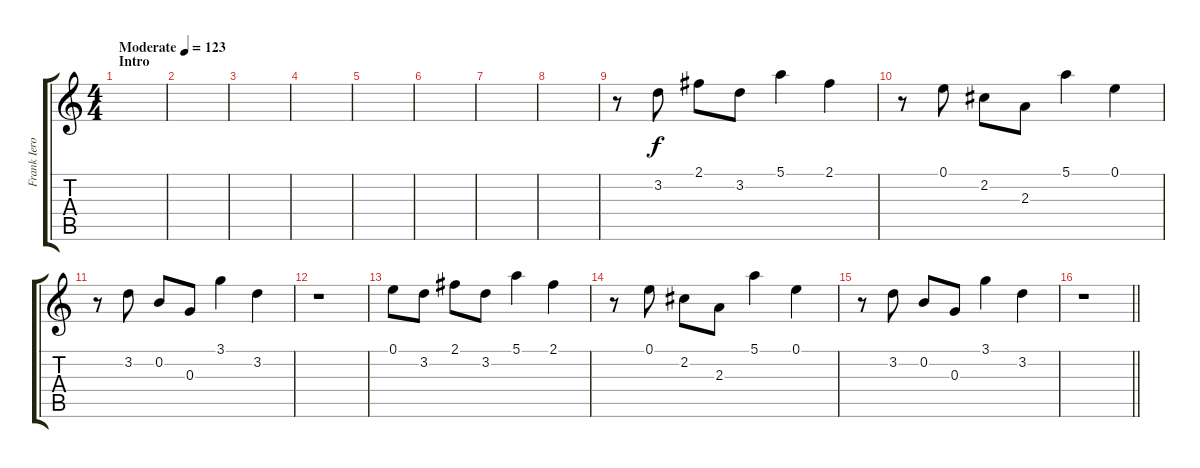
\track ("Frank Iero" "Frank Iero") {instrument electricguitarclean}
\staff {score tabs}
\tuning (E4 B3 G3 D3 A2 E2) {hide}
\ts (4 4)
\section ("" "Intro")
\tempo (123 "Moderate")
\clef g2
\ks c
|
|
|
|
|
|
|
|
r.8 3.2.8 2.1.8 3.2.8 5.1.4 2.1.4 |
r.8 0.1.8 2.2.8 2.3.8 5.1.4 0.1.4 |
r.8 3.2.8 0.2.8 0.3.8 3.1.4 3.2.4 |
r.1 |
0.1.8 3.2.8 2.1.8 3.2.8 5.1.4 2.1.4 |
r.8 0.1.8 2.2.8 2.3.8 5.1.4 0.1.4 |
r.8 3.2.8 0.2.8 0.3.8 3.1.4 3.2.4 |
\barLineRight lightlight
r.1
